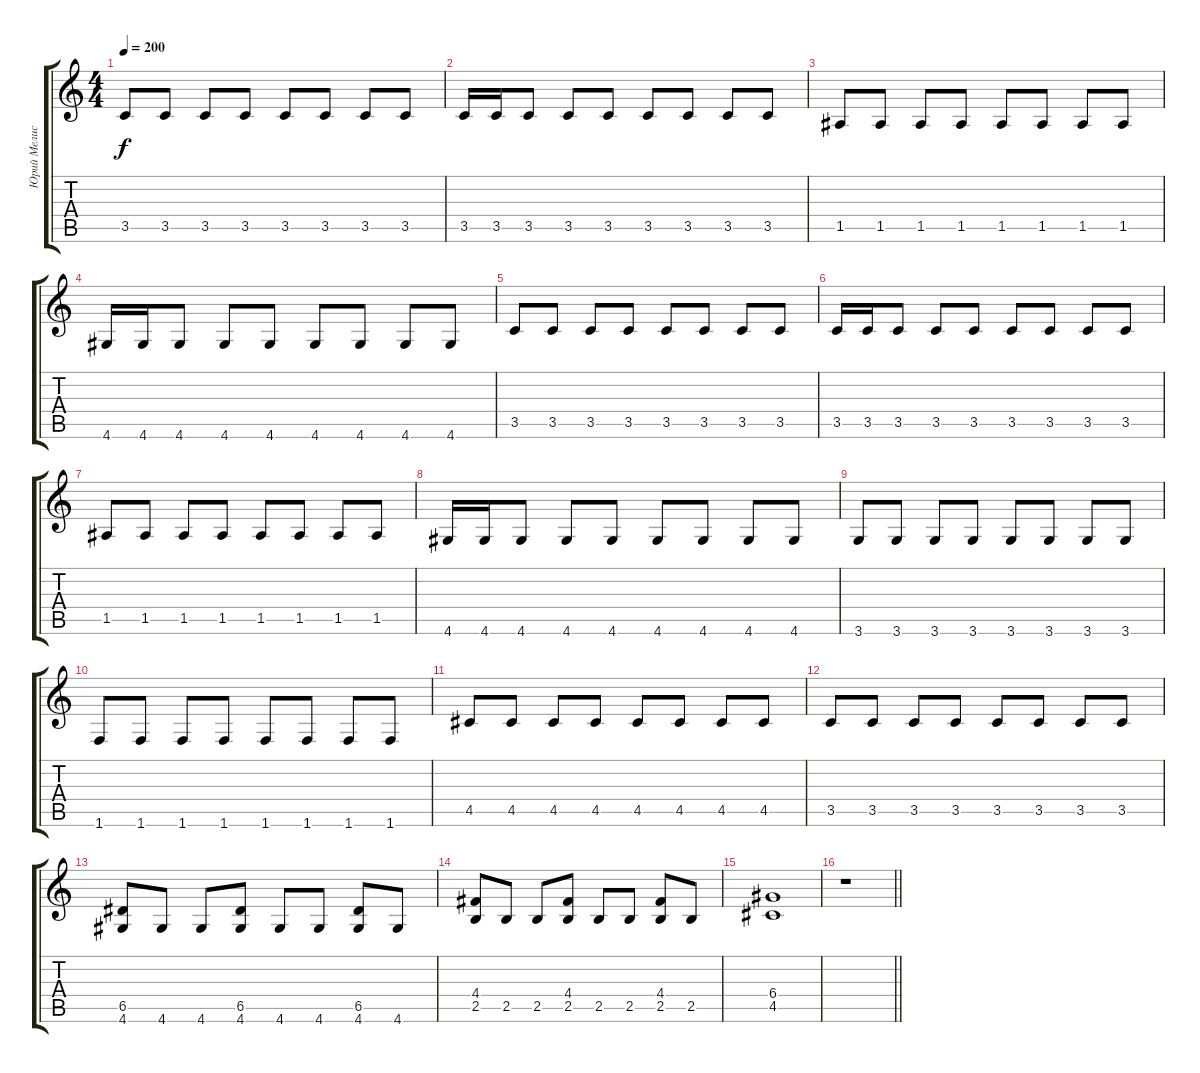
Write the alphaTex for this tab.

\track ("Юрий Мелисов" "Юрий Мелис") {instrument overdrivenguitar}
\staff {score tabs}
\tuning (E4 B3 G3 D3 A2 E2) {hide}
\ts (4 4)
\tempo 200
\clef g2
\ks c
3.5.8{dy f} 3.5.8 3.5.8 3.5.8 3.5.8 3.5.8 3.5.8 3.5.8 |
3.5.16 3.5.16 3.5.8 3.5.8 3.5.8 3.5.8 3.5.8 3.5.8 3.5.8 |
1.5.8 1.5.8 1.5.8 1.5.8 1.5.8 1.5.8 1.5.8 1.5.8 |
4.6.16 4.6.16 4.6.8 4.6.8 4.6.8 4.6.8 4.6.8 4.6.8 4.6.8 |
3.5.8 3.5.8 3.5.8 3.5.8 3.5.8 3.5.8 3.5.8 3.5.8 |
3.5.16 3.5.16 3.5.8 3.5.8 3.5.8 3.5.8 3.5.8 3.5.8 3.5.8 |
1.5.8 1.5.8 1.5.8 1.5.8 1.5.8 1.5.8 1.5.8 1.5.8 |
4.6.16 4.6.16 4.6.8 4.6.8 4.6.8 4.6.8 4.6.8 4.6.8 4.6.8 |
3.6.8 3.6.8 3.6.8 3.6.8 3.6.8 3.6.8 3.6.8 3.6.8 |
1.6.8 1.6.8 1.6.8 1.6.8 1.6.8 1.6.8 1.6.8 1.6.8 |
4.5.8 4.5.8 4.5.8 4.5.8 4.5.8 4.5.8 4.5.8 4.5.8 |
3.5.8 3.5.8 3.5.8 3.5.8 3.5.8 3.5.8 3.5.8 3.5.8 |
(6.5 4.6).8 4.6.8 4.6.8 (6.5 4.6).8 4.6.8 4.6.8 (6.5 4.6).8 4.6.8 |
(4.4 2.5).8 2.5.8 2.5.8 (4.4 2.5).8 2.5.8 2.5.8 (4.4 2.5).8 2.5.8 |
(6.4 4.5).1 |
\barLineRight lightlight
r.1
